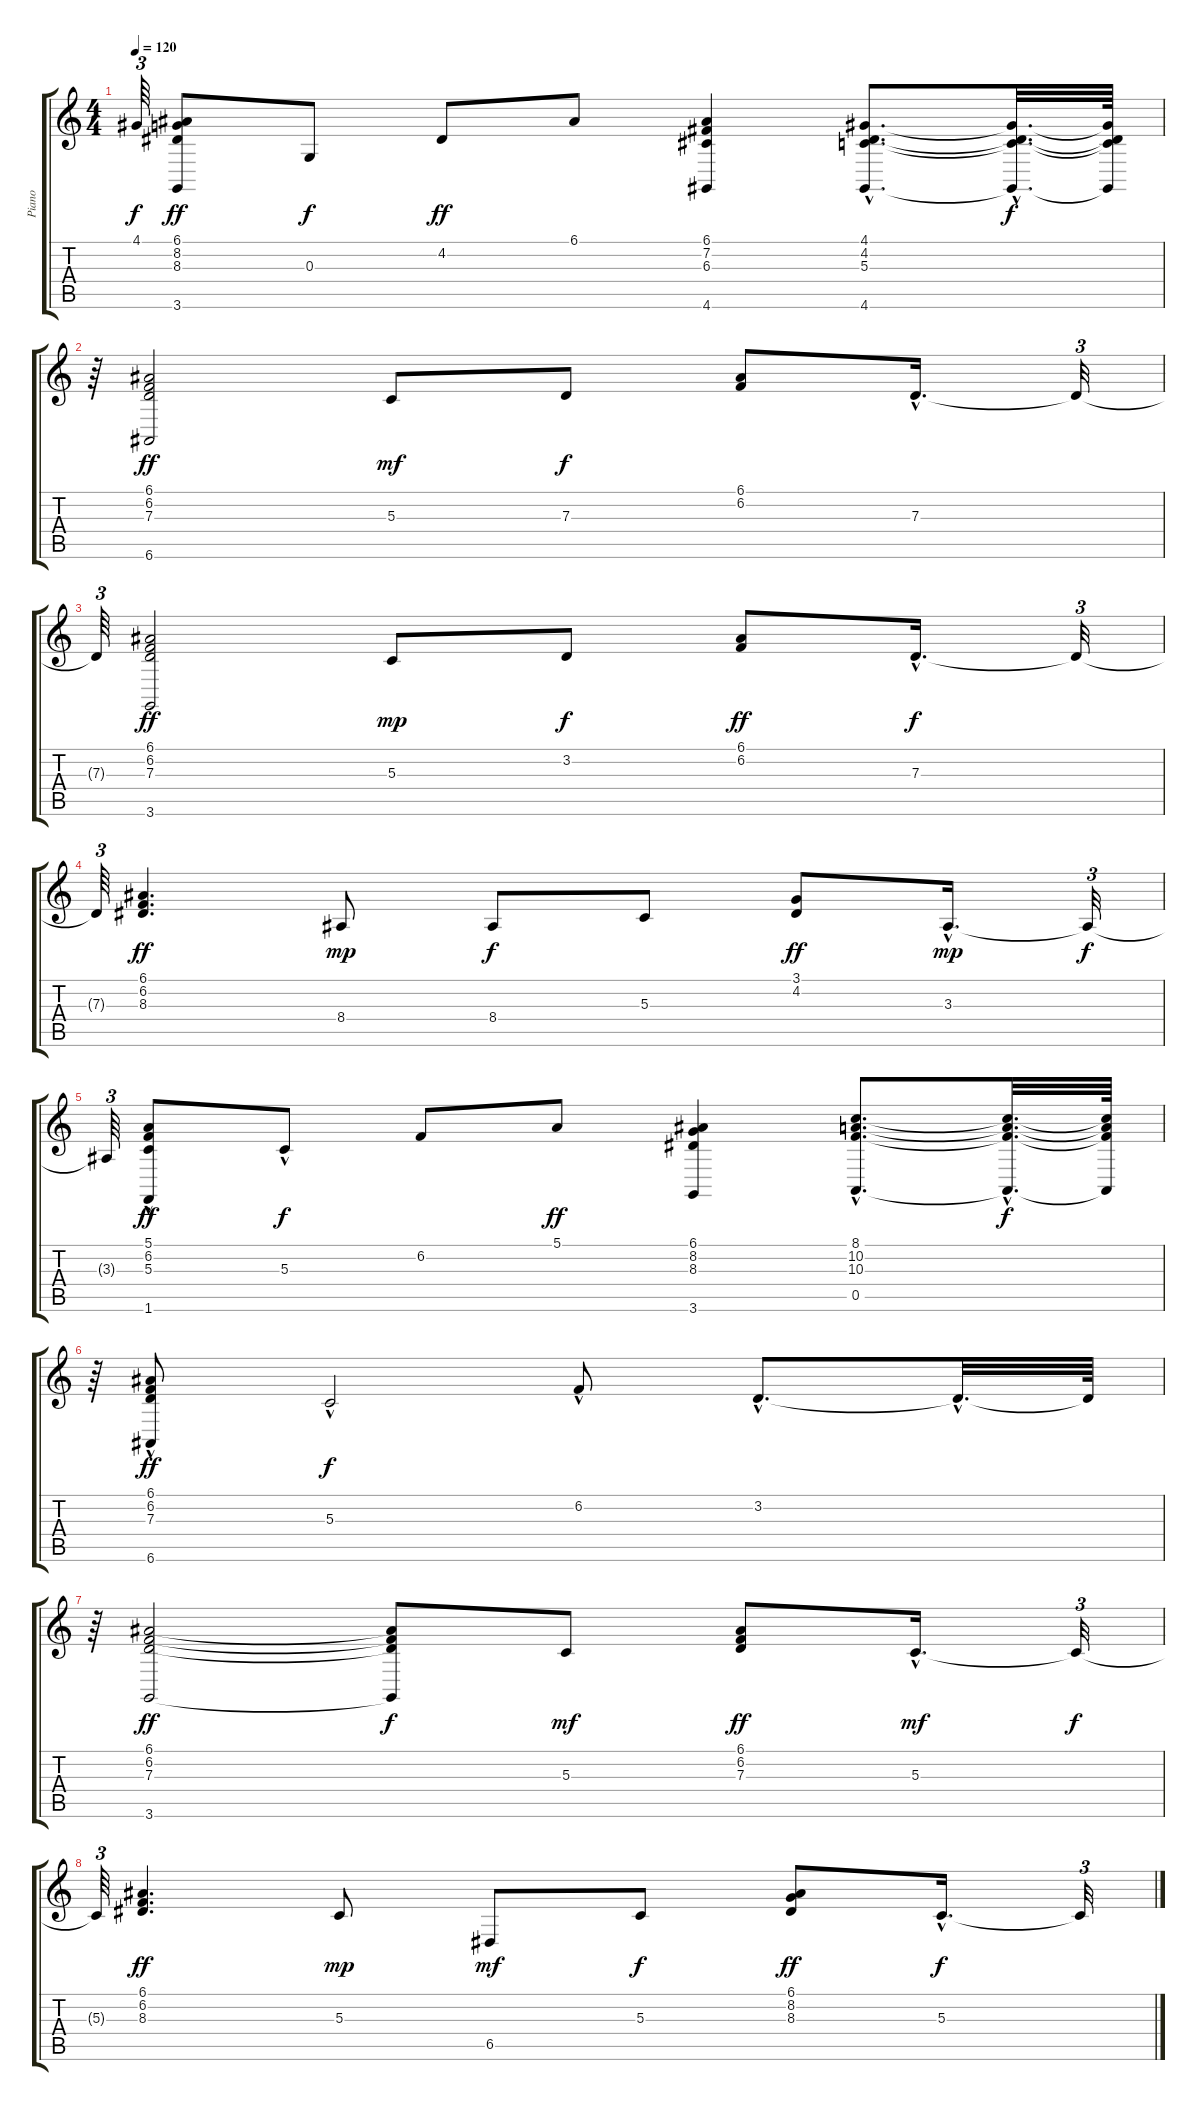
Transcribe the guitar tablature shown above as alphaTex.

\track ("Piano" "Piano") {instrument acousticgrandpiano}
\staff {score tabs}
\tuning (E4 B3 G3 D3 A2 E2) {hide}
\ts (4 4)
\tempo 120
\clef g2
\ks c
4.1{t}.64{tu (3 2) dy f} (6.1 8.2 8.3 3.6).8{dy ff} 0.3.8{dy f} 4.2.8{dy ff} 6.1.8 (6.1 7.2 6.3 4.6).4 (4.1{hac} 4.2{hac} 5.3{hac} 4.6{hac}).8{d} (4.1{hac t} 4.2{hac t} 5.3{hac t} 4.6{hac t}).32{d dy f} (4.1{t} 4.2{t} 5.3{t} 4.6{t}).64 |
r.64{tu (3 2)} (6.1 6.2 7.3 6.6).2{dy ff} 5.3.8{dy mf} 7.3.8{dy f} (6.1 6.2).8 7.3{hac}.16{d} 7.3{t}.32{tu (3 2)} |
7.3{t}.64{tu (3 2)} (6.1 6.2 7.3 3.6).2{dy ff} 5.3.8{dy mp} 3.2.8{dy f} (6.1 6.2).8{dy ff} 7.3{hac}.16{d dy f} 7.3{t}.32{tu (3 2)} |
7.3{t}.64{tu (3 2)} (6.1 6.2 8.3).4{d dy ff} 8.4.8{dy mp} 8.4.8{dy f} 5.3.8 (3.1 4.2).8{dy ff} 3.3{hac}.16{d dy mp} 3.3{t}.32{tu (3 2) dy f} |
3.3{t}.64{tu (3 2)} (5.1{hac} 6.2 5.3 1.6).8{dy ff} 5.3{hac}.8{dy f} 6.2.8 5.1.8{dy ff} (6.1 8.2 8.3 3.6).4 (8.1{hac} 10.2{hac} 10.3{hac} 0.5{hac}).8{d} (8.1{hac t} 10.2{hac t} 10.3{hac t} 0.5{hac t}).32{d dy f} (8.1{t} 10.2{t} 10.3{t} 0.5{t}).64 |
r.64{tu (3 2)} (6.1 6.2 7.3{hac} 6.6).8{dy ff} 5.3{hac}.2{dy f} 6.2{hac}.8 3.2{hac}.8{d} 3.2{hac t}.32{d} 3.2{t}.64 |
r.64{tu (3 2)} (6.1 6.2 7.3 3.6).2{dy ff} (6.1{t} 6.2{t} 7.3{t} 3.6{t}).8{dy f} 5.3.8{dy mf} (6.1 6.2 7.3).8{dy ff} 5.3{hac}.16{d dy mf} 5.3{t}.32{tu (3 2) dy f} |
5.3{t}.64{tu (3 2)} (6.1 6.2 8.3).4{d dy ff} 5.3.8{dy mp} 6.5.8{dy mf} 5.3.8{dy f} (6.1 8.2 8.3).8{dy ff} 5.3{hac}.16{d dy f} 5.3{t}.32{tu (3 2)}
